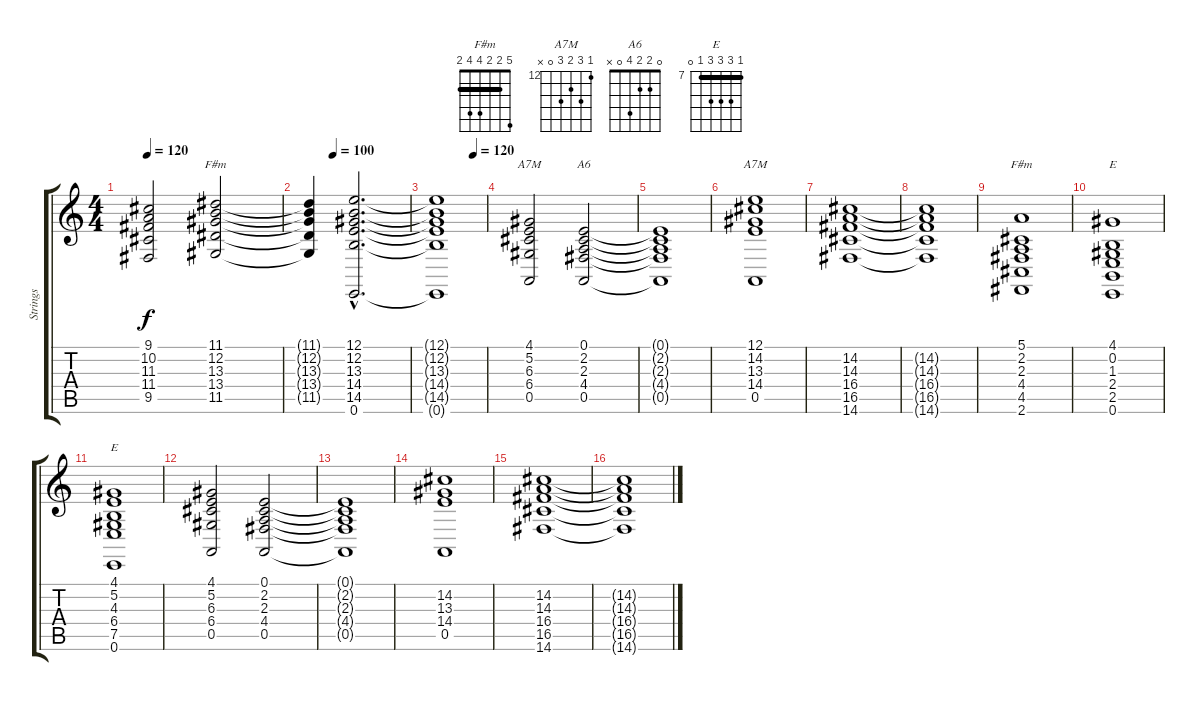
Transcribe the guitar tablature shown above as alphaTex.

\track ("Strings" "Strings") {instrument synthstrings1}
\staff {score tabs}
\tuning (E4 B3 G3 D3 A2 E2) {hide}
\chord ("F#m" 9 10 11 11 9 x) {firstfret 9 barre 9}
\chord ("A7M" 4 5 6 6 0 x) {firstfret 4}
\chord ("A6" 0 2 2 4 0 x)
\chord ("A7M" 12 14 13 14 0 x) {firstfret 12}
\chord ("F#m" 5 2 2 4 4 2) {barre 2}
\chord ("E" 4 0 1 2 2 0)
\chord ("E" 7 9 9 9 7 0) {firstfret 7 barre 7}
\ts (4 4)
\tempo 120
\clef g2
\ks c
(9.1{t} 10.2{t} 11.3{t} 11.4{t} 9.5{t}).2{dy f} (11.1 12.2 13.3 13.4 11.5).2{ch "F#m"} |
\tempo (100 0.25)
(11.1{t} 12.2{t} 13.3{t} 13.4{t} 11.5{t}).4 (12.1{hac} 12.2{hac} 13.3{hac} 14.4{hac} 14.5{hac} 0.6{hac}).2{d volume 1} |
\tempo (120 0.75)
(12.1{t} 12.2{t} 13.3{t} 14.4{t} 14.5{t} 0.6{t}).1 |
(4.1 5.2 6.3 6.4 0.5).2{ch "A7M" volume 9} (0.1 2.2 2.3 4.4 0.5).2{ch "A6"} |
(0.1{t} 2.2{t} 2.3{t} 4.4{t} 0.5{t}).1 |
(12.1 14.2 13.3 14.4 0.5).1{ch "A7M"} |
(14.2 14.3 16.4 16.5 14.6).1 |
(14.2{t} 14.3{t} 16.4{t} 16.5{t} 14.6{t}).1 |
(5.1 2.2 2.3 4.4 4.5 2.6).1{ch "F#m"} |
(4.1 0.2 1.3 2.4 2.5 0.6).1{ch "E"} |
(4.1 5.2 4.3 6.4 7.5 0.6).1{ch "E"} |
(4.1 5.2 6.3 6.4 0.5).2{volume 10} (0.1 2.2 2.3 4.4 0.5).2 |
(0.1{t} 2.2{t} 2.3{t} 4.4{t} 0.5{t}).1 |
(14.2 13.3 14.4 0.5).1 |
(14.2 14.3 16.4 16.5 14.6).1 |
(14.2{t} 14.3{t} 16.4{t} 16.5{t} 14.6{t}).1{volume 3}
